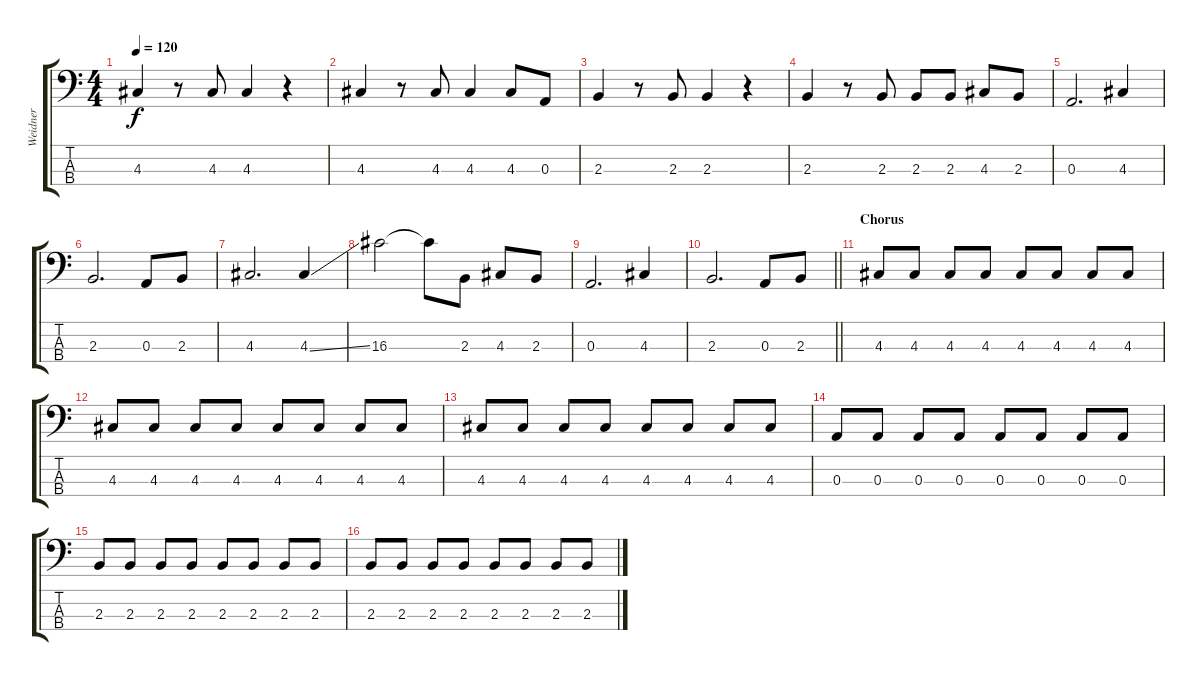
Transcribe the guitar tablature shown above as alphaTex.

\track ("Weidner" "Weidner") {instrument electricbassfinger}
\staff {score tabs}
\tuning (G2 D2 A1 E1) {hide}
\ts (4 4)
\tempo 120
\clef f4
\ks c
4.3.4{dy f} r.8 4.3.8 4.3.4 r.4 |
4.3.4 r.8 4.3.8 4.3.4 4.3.8 0.3.8 |
2.3.4 r.8 2.3.8 2.3.4 r.4 |
2.3.4 r.8 2.3.8 2.3.8 2.3.8 4.3.8 2.3.8 |
0.3.2{d} 4.3.4 |
2.3.2{d} 0.3.8 2.3.8 |
4.3.2{d} 4.3{ss}.4 |
16.3.2 16.3{t}.8 2.3.8 4.3.8 2.3.8 |
0.3.2{d} 4.3.4 |
\barLineRight lightlight
2.3.2{d} 0.3.8 2.3.8 |
\section ("" "Chorus")
4.3.8 4.3.8 4.3.8 4.3.8 4.3.8 4.3.8 4.3.8 4.3.8 |
4.3.8 4.3.8 4.3.8 4.3.8 4.3.8 4.3.8 4.3.8 4.3.8 |
4.3.8 4.3.8 4.3.8 4.3.8 4.3.8 4.3.8 4.3.8 4.3.8 |
0.3.8 0.3.8 0.3.8 0.3.8 0.3.8 0.3.8 0.3.8 0.3.8 |
2.3.8 2.3.8 2.3.8 2.3.8 2.3.8 2.3.8 2.3.8 2.3.8 |
2.3.8 2.3.8 2.3.8 2.3.8 2.3.8 2.3.8 2.3.8 2.3.8
